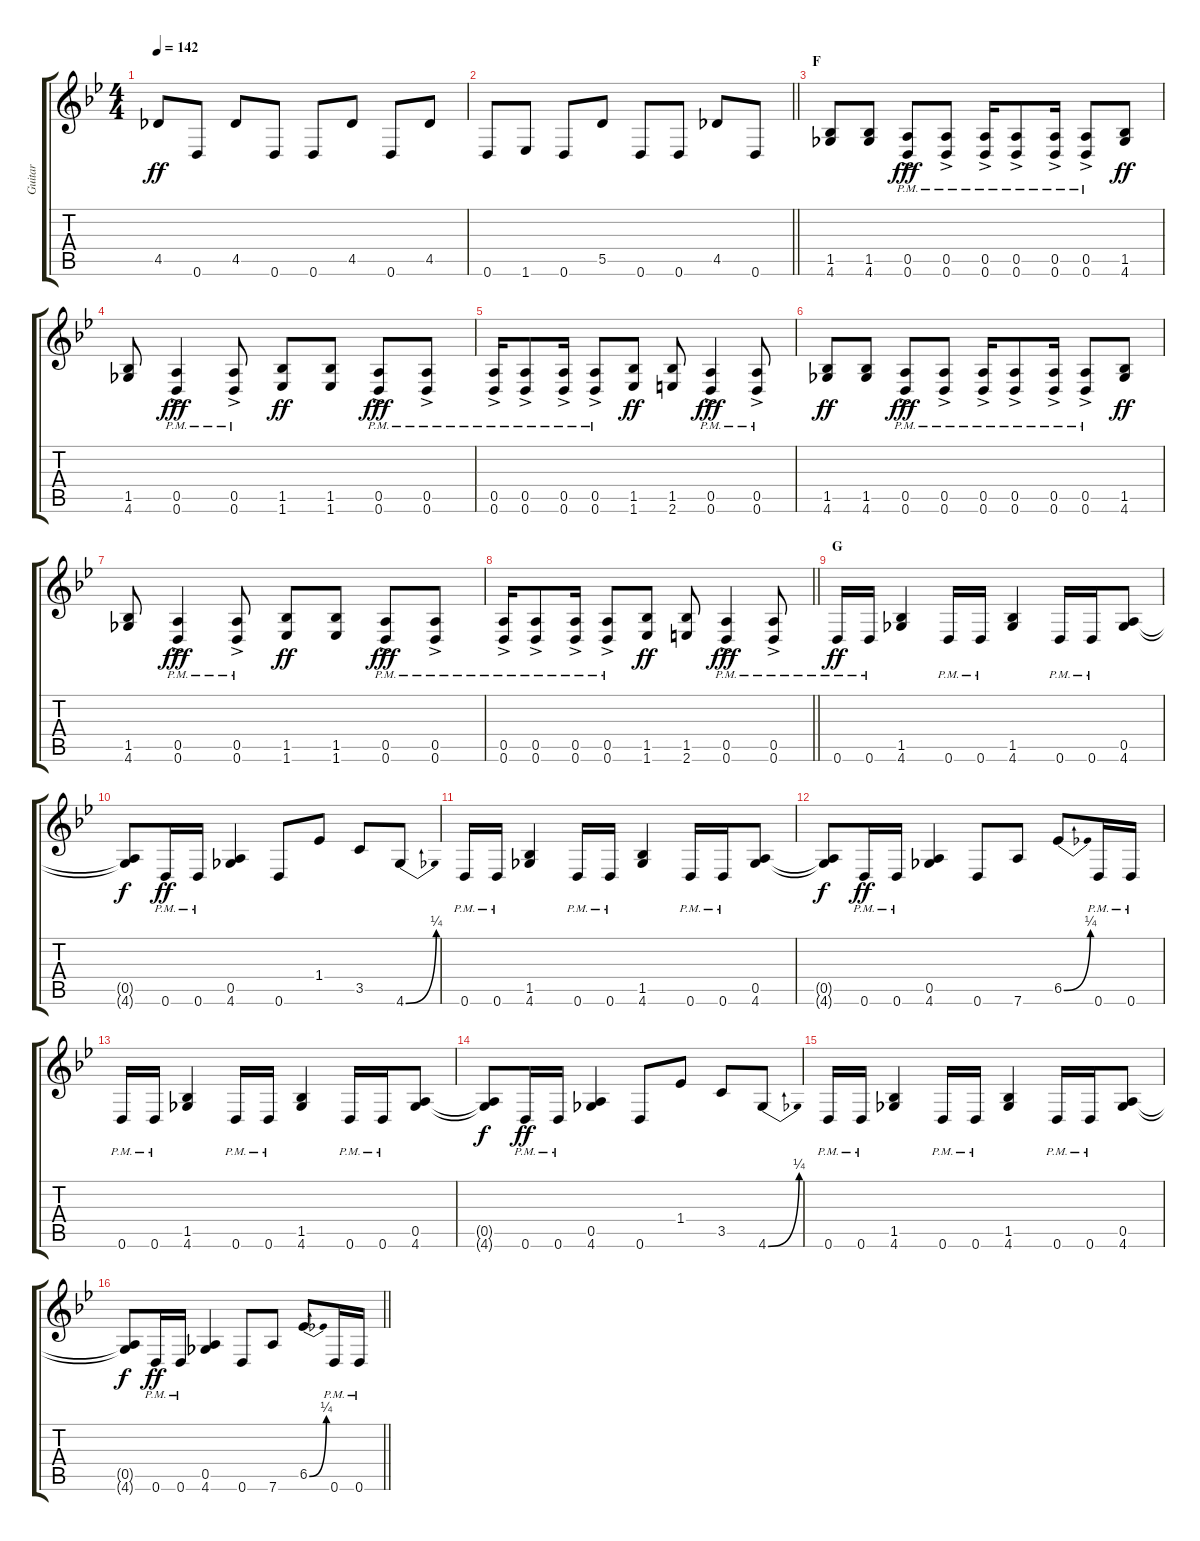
\track ("Guitar" "Guitar") {instrument distortionguitar}
\staff {score tabs}
\tuning (E4 B3 G3 D3 A2 D2) {hide}
\ts (4 4)
\tempo 142
\clef g2
\ks gminor
4.5.8{dy ff} 0.6.8 4.5.8 0.6.8 0.6.8 4.5.8 0.6.8 4.5.8 |
\barLineRight lightlight
0.6.8 1.6.8 0.6.8 5.5.8 0.6.8 0.6.8 4.5.8 0.6.8 |
\section ("" "F")
(1.5 4.6).8 (1.5 4.6).8 (0.5{ac pm} 0.6{ac pm}).8{dy fff} (0.5{ac pm} 0.6{ac pm}).8 (0.5{ac pm} 0.6{ac pm}).16 (0.5{ac pm} 0.6{ac pm}).8 (0.5{ac pm} 0.6{ac pm}).16 (0.5{ac pm} 0.6{ac pm}).8 (1.5 4.6).8{dy ff} |
(1.5 4.6).8 (0.5{ac pm} 0.6{ac pm}).4{dy fff} (0.5{ac pm} 0.6{ac pm}).8 (1.5 1.6).8{dy ff} (1.5 1.6).8 (0.5{ac pm} 0.6{ac pm}).8{dy fff} (0.5{ac pm} 0.6{ac pm}).8 |
(0.5{ac pm} 0.6{ac pm}).16 (0.5{ac pm} 0.6{ac pm}).8 (0.5{ac pm} 0.6{ac pm}).16 (0.5{ac pm} 0.6{ac pm}).8 (1.5 1.6).8{dy ff} (1.5 2.6).8 (0.5{ac pm} 0.6{ac pm}).4{dy fff} (0.5{ac pm} 0.6{ac pm}).8 |
(1.5 4.6).8{dy ff} (1.5 4.6).8 (0.5{ac pm} 0.6{ac pm}).8{dy fff} (0.5{ac pm} 0.6{ac pm}).8 (0.5{ac pm} 0.6{ac pm}).16 (0.5{ac pm} 0.6{ac pm}).8 (0.5{ac pm} 0.6{ac pm}).16 (0.5{ac pm} 0.6{ac pm}).8 (1.5 4.6).8{dy ff} |
(1.5 4.6).8 (0.5{ac pm} 0.6{ac pm}).4{dy fff} (0.5{ac pm} 0.6{ac pm}).8 (1.5 1.6).8{dy ff} (1.5 1.6).8 (0.5{ac pm} 0.6{ac pm}).8{dy fff} (0.5{ac pm} 0.6{ac pm}).8 |
\barLineRight lightlight
(0.5{ac pm} 0.6{ac pm}).16 (0.5{ac pm} 0.6{ac pm}).8 (0.5{ac pm} 0.6{ac pm}).16 (0.5{ac pm} 0.6{ac pm}).8 (1.5 1.6).8{dy ff} (1.5 2.6).8 (0.5{ac pm} 0.6{ac pm}).4{dy fff} (0.5{ac pm} 0.6{ac pm}).8 |
\section ("" "G")
0.6{pm}.16{dy ff} 0.6{pm}.16 (1.5 4.6).4 0.6{pm}.16 0.6{pm}.16 (1.5 4.6).4 0.6{pm}.16 0.6{pm}.16 (0.5 4.6).8 |
(0.5{t} 4.6{t}).8{dy f} 0.6{pm}.16{dy ff} 0.6{pm}.16 (0.5 4.6).4 0.6.8 1.4.8 3.5.8 4.6{be (bend 0 0 60 1)}.8 |
0.6{pm}.16 0.6{pm}.16 (1.5 4.6).4 0.6{pm}.16 0.6{pm}.16 (1.5 4.6).4 0.6{pm}.16 0.6{pm}.16 (0.5 4.6).8 |
(0.5{t} 4.6{t}).8{dy f} 0.6{pm}.16{dy ff} 0.6{pm}.16 (0.5 4.6).4 0.6.8 7.6.8 6.5{be (bend 0 0 60 1)}.8 0.6{pm}.16 0.6{pm}.16 |
0.6{pm}.16 0.6{pm}.16 (1.5 4.6).4 0.6{pm}.16 0.6{pm}.16 (1.5 4.6).4 0.6{pm}.16 0.6{pm}.16 (0.5 4.6).8 |
(0.5{t} 4.6{t}).8{dy f} 0.6{pm}.16{dy ff} 0.6{pm}.16 (0.5 4.6).4 0.6.8 1.4.8 3.5.8 4.6{be (bend 0 0 60 1)}.8 |
0.6{pm}.16 0.6{pm}.16 (1.5 4.6).4 0.6{pm}.16 0.6{pm}.16 (1.5 4.6).4 0.6{pm}.16 0.6{pm}.16 (0.5 4.6).8 |
\barLineRight lightlight
(0.5{t} 4.6{t}).8{dy f} 0.6{pm}.16{dy ff} 0.6{pm}.16 (0.5 4.6).4 0.6.8 7.6.8 6.5{be (bend 0 0 60 1)}.8 0.6{pm}.16 0.6{pm}.16
